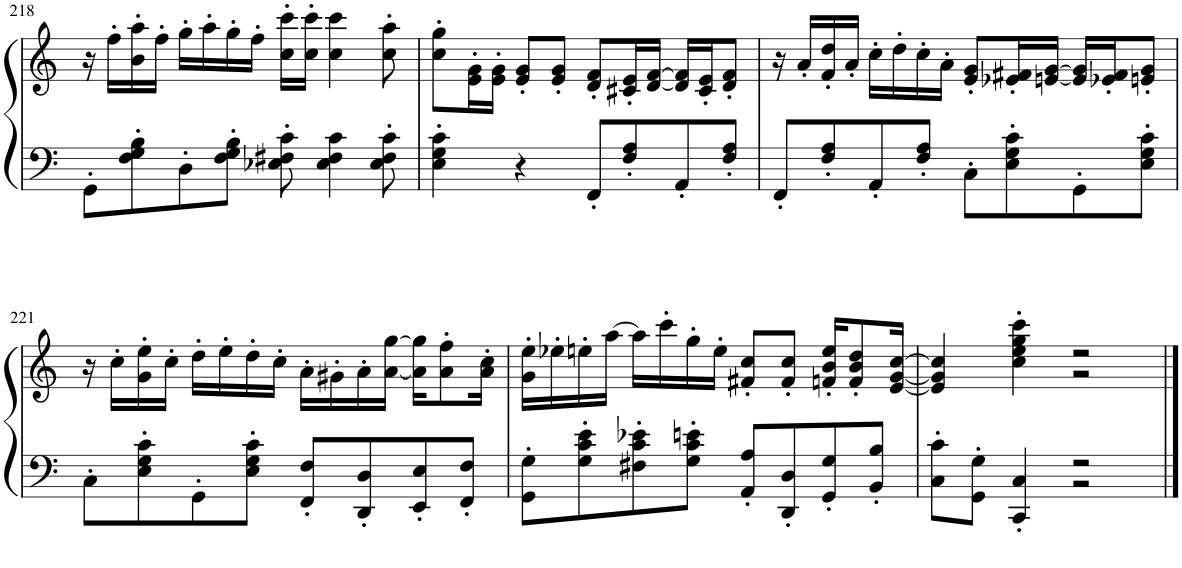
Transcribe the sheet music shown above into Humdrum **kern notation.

**kern	**kern
*part1	*part1
*staff2	*staff1
*I"Piano	*
*I'Pno.	*
!!LO:PB:g=z
*clefF4	*clefG2
*k[]	*k[]
*M4/4	*M4/4
=218	=218
8GG'\L	16r
.	16ff'\LL
8F\' 8G\' 8B\'	16b\' 16aa\'
.	16ff'\JJ
8D'\	16gg'\LL
.	16aa'\
8F\' 8G\' 8B\'J	16gg'\
.	16ff'\JJ
8E-X\' 8F#X\' 8c\'	16cc\' 16ccc\'LL
.	16cc\' 16ccc\'JJ
4E-\ 4F#\ 4c\	4cc\ 4ccc\
8E-\' 8F#\' 8c\'	8cc\' 8aa\'
=219	=219
4E\' 4G\' 4c\'	8cc\' 8gg\'L
.	16e\' 16g\'L
.	16e\' 16g\'JJ
4r	8e/' 8g/'L
.	8e/' 8g/'J
8FF'/L	8d/' 8f/'L
8F/' 8A/'	16c#X/' 16e/'L
.	[16d/ [16f/JJ
8AA'/	16d/] 16f/]LL
.	16c#/' 16e/'J
8F/' 8A/'J	8d/' 8f/'J
=220	=220
8FF'/L	16r
.	16a'/LL
8F/' 8A/'	16f/' 16dd/'
.	16a'/JJ
8AA'/	16cc'\LL
.	16dd'\
8F/' 8A/'J	16cc'\
.	16a'\JJ
8C'\L	8e/' 8g/'L
8E\' 8G\' 8c\'	16e-X/' 16f#X/'L
.	[16en/ [16g/JJ
8GG'\	16e/] 16g/]LL
.	16e-X/' 16f#/'J
8E\' 8G\' 8c\'J	8en/' 8g/'J
!!LO:LB:g=z
=221	=221
8C'\L	16r
.	16cc'\LL
8E\' 8G\' 8c\'	16g\' 16ee\'
.	16cc'\JJ
8GG'\	16dd'\LL
.	16ee'\
8E\' 8G\' 8c\'J	16dd'\
.	16cc'\JJ
8FF/' 8F/'L	16a'\LL
.	16g#X'\
8DD/' 8D/'	16a'\
.	[16a\ [16gg\JJ
8EE/' 8E/'	16a\] 16gg\]KL
.	8a\' 8ff\'
8FF/' 8F/'J	.
.	16a\' 16cc\'Jk
=222	=222
8GG\' 8G\'L	16g\' 16ee\'LL
.	16ee-X'\
8G\' 8c\' 8e\'	16een'\
.	[16aa\JJ
8F#X\' 8c\' 8e-X\'	16aa\LL]
.	16ccc'\
8G\' 8c\' 8en\'J	16gg'\
.	16ee'\JJ
8AA/' 8A/'L	8f#X/' 8cc/'L
8DD/' 8D/'	8f#/' 8cc/'J
8GG/' 8G/'	16fn/' 16b/' 16ee/'KL
.	8f/' 8b/' 8dd/'
8BB/' 8B/'J	.
.	[16e/ [16g/ [16cc/Jk
=223	=223
*^	*^
8C\' 8c\'L	2ryy	4e/] 4g/] 4cc/]	2ryy
8GG\' 8G\'J	.	.	.
4CC/' 4C/'	.	4cc\' 4ee\' 4gg\' 4ccc\'	.
2r	2r	2r	2r
*v	*v	*	*
*	*v	*v
==	==
*-	*-
